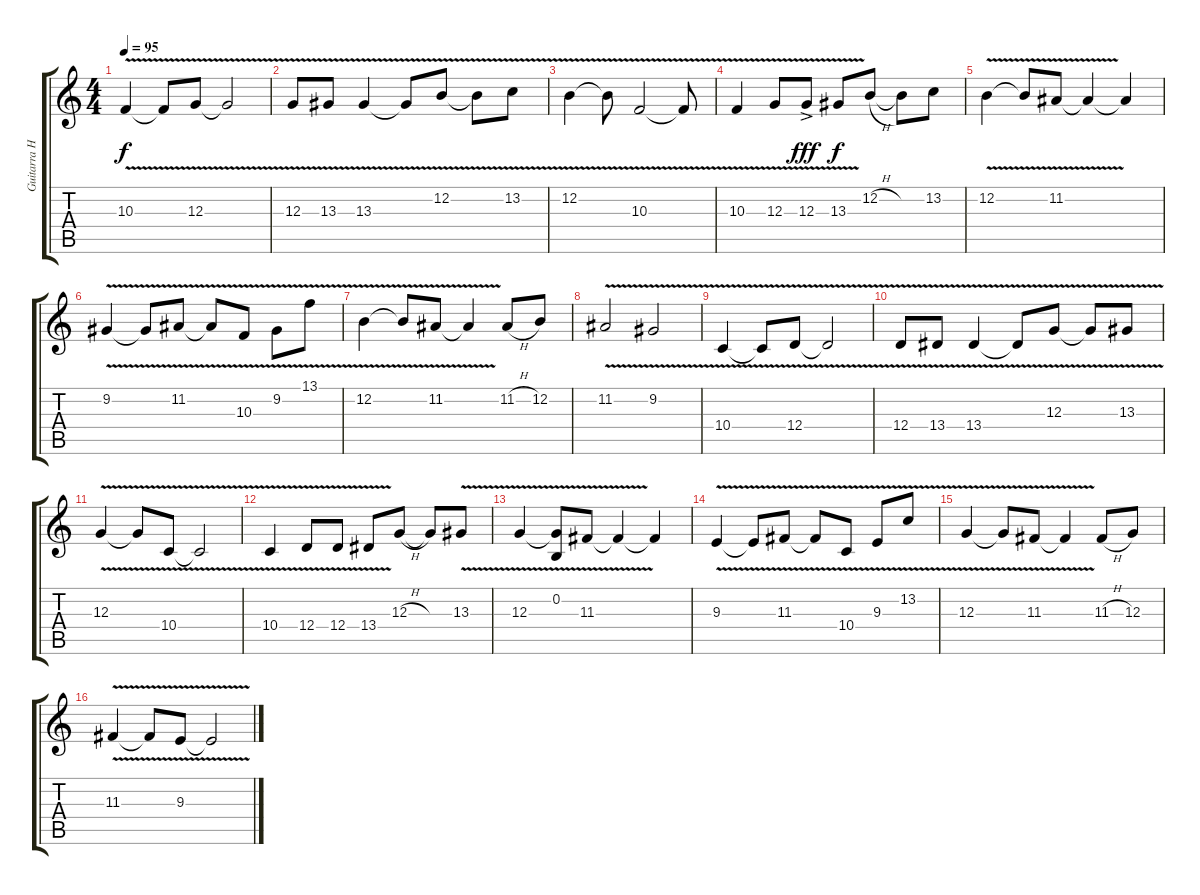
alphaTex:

\track ("Guitarra Harm" "Guitarra H") {instrument lead5charang}
\staff {score tabs}
\tuning (E4 B3 G3 D3 A2 E2) {hide}
\ts (4 4)
\tempo 95
\clef g2
\ks c
10.3{v}.4{dy f} 10.3{t}.8 12.3{v}.8 12.3{t}.2 |
12.3{v}.8 13.3{v}.8 13.3{v}.4 13.3{t}.8 12.2{v}.8 12.2{t}.8 13.2{v}.8 |
12.2{v}.4 12.2{t}.8 10.3{v}.2 10.3{t}.8 |
10.3{v}.4 12.3{v}.8 12.3{v ac}.8{dy fff} 13.3{v}.8{dy f} 12.2{h}.8 12.2{t}.8 13.2.8 |
12.2{v}.4 12.2{t}.8 11.2{v}.8 11.2{t}.4 11.2{t}.4 |
9.2{v}.4 9.2{t}.8 11.2{v}.8 11.2{t}.8 10.3{v}.8 9.2{v}.8 13.1{v}.8 |
12.2{v}.4 12.2{t}.8 11.2{v}.8 11.2{t}.4 11.2{h}.8 12.2.8 |
11.2{v}.2 9.2{v}.2 |
10.4{v}.4 10.4{t}.8 12.4{v}.8 12.4{t}.2 |
12.4{v}.8 13.4{v}.8 13.4{v}.4 13.4{t}.8 12.3{v}.8 12.3{t}.8 13.3{v}.8 |
12.3{v}.4 12.3{t}.8 10.4{v}.8 10.4{t}.2 |
10.4{v}.4 12.4{v}.8 12.4{v}.8 13.4{v}.8 12.3{h}.8 12.3{t}.8 13.3{v}.8 |
12.3{v}.4 (0.2 12.3{t}).8 11.3{v}.8 11.3{t}.4 11.3{t}.4 |
9.3{v}.4 9.3{t}.8 11.3{v}.8 11.3{t}.8 10.4{v}.8 9.3{v}.8 13.2{v}.8 |
12.3{v}.4 12.3{t}.8 11.3{v}.8 11.3{t}.4 11.3{h}.8 12.3.8 |
11.3{v}.4 11.3{t}.8 9.3{v}.8 9.3{t}.2
